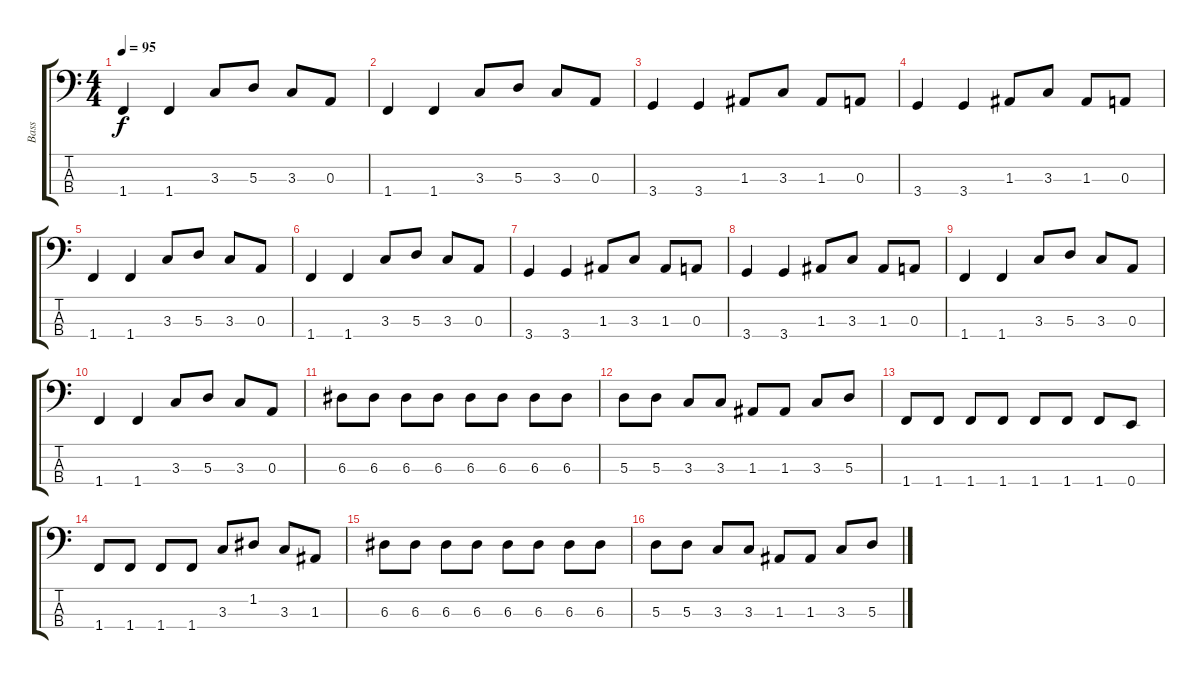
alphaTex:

\track ("Bass" "Bass") {instrument electricbassfinger}
\staff {score tabs}
\tuning (G2 D2 A1 E1) {hide}
\ts (4 4)
\tempo 95
\clef f4
\ks c
1.4.4{dy f} 1.4.4 3.3.8 5.3.8 3.3.8 0.3.8 |
1.4.4 1.4.4 3.3.8 5.3.8 3.3.8 0.3.8 |
3.4.4 3.4.4 1.3.8 3.3.8 1.3.8 0.3.8 |
3.4.4 3.4.4 1.3.8 3.3.8 1.3.8 0.3.8 |
1.4.4 1.4.4 3.3.8 5.3.8 3.3.8 0.3.8 |
1.4.4 1.4.4 3.3.8 5.3.8 3.3.8 0.3.8 |
3.4.4 3.4.4 1.3.8 3.3.8 1.3.8 0.3.8 |
3.4.4 3.4.4 1.3.8 3.3.8 1.3.8 0.3.8 |
1.4.4 1.4.4 3.3.8 5.3.8 3.3.8 0.3.8 |
1.4.4 1.4.4 3.3.8 5.3.8 3.3.8 0.3.8 |
6.3.8 6.3.8 6.3.8 6.3.8 6.3.8 6.3.8 6.3.8 6.3.8 |
5.3.8 5.3.8 3.3.8 3.3.8 1.3.8 1.3.8 3.3.8 5.3.8 |
1.4.8 1.4.8 1.4.8 1.4.8 1.4.8 1.4.8 1.4.8 0.4.8 |
1.4.8 1.4.8 1.4.8 1.4.8 3.3.8 1.2.8 3.3.8 1.3.8 |
6.3.8 6.3.8 6.3.8 6.3.8 6.3.8 6.3.8 6.3.8 6.3.8 |
5.3.8 5.3.8 3.3.8 3.3.8 1.3.8 1.3.8 3.3.8 5.3.8
